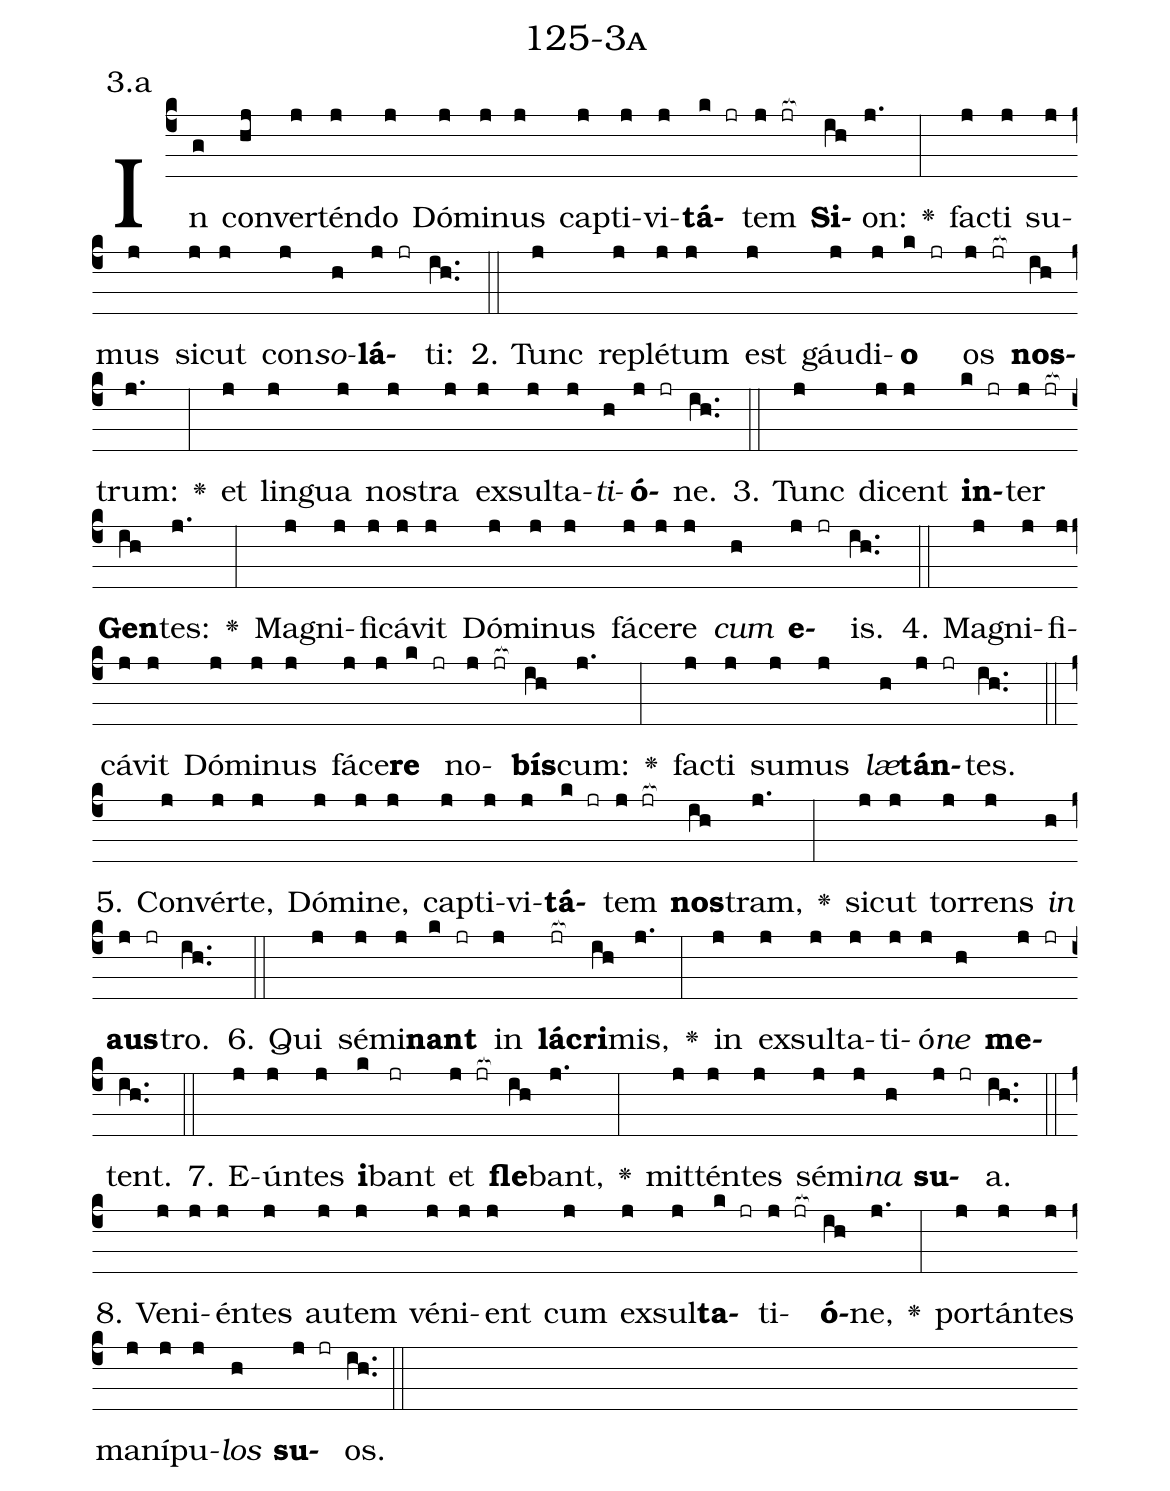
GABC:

name: 125-3a;
annotation: 3.a;
%%
(c4)In(g) con(hj)ver(j)tén(j)do(j) Dó(j)mi(j)nus(j) cap(j)ti(j)vi(j)<b>tá</b>(k jr)tem(j jr[ocb:1{]) <b>Si</b>(ih[ocb:0}])on:(j.) <v>\greheightstar</v>(:) fac(j)ti(j) su(j)mus(j) sic(j)ut(j) con(j)<i>so</i>(h)<b>lá</b>(j jr)ti:(ih..) (::)
2. Tunc(j) re(j)plé(j)tum(j) est(j) gáu(j)di(j)<b>o</b>(k jr) os(j jr[ocb:1{]) <b>nos</b>(ih[ocb:0}])trum:(j.) <v>\greheightstar</v>(:) et(j) lin(j)gua(j) nos(j)tra(j) ex(j)sul(j)ta(j)<i>ti</i>(h)<b>ó</b>(j jr)ne.(ih..) (::)
3. Tunc(j) di(j)cent(j) <b>in</b>(k jr)ter(j jr[ocb:1{]) <b>Gen</b>(ih[ocb:0}])tes:(j.) <v>\greheightstar</v>(:) Ma(j)gni(j)fi(j)cá(j)vit(j) Dó(j)mi(j)nus(j) fá(j)ce(j)re(j) <i>cum</i>(h) <b>e</b>(j jr)is.(ih..) (::)
4. Ma(j)gni(j)fi(j)cá(j)vit(j) Dó(j)mi(j)nus(j) fá(j)ce(j)<b>re</b>(k jr) no(j jr[ocb:1{])<b>bís</b>(ih[ocb:0}])cum:(j.) <v>\greheightstar</v>(:) fac(j)ti(j) su(j)mus(j) <i>læ</i>(h)<b>tán</b>(j jr)tes.(ih..) (::)
5. Con(j)vér(j)te,(j) Dó(j)mi(j)ne,(j) cap(j)ti(j)vi(j)<b>tá</b>(k jr)tem(j jr[ocb:1{]) <b>nos</b>(ih[ocb:0}])tram,(j.) <v>\greheightstar</v>(:) sic(j)ut(j) tor(j)rens(j) <i>in</i>(h) <b>aus</b>(j jr)tro.(ih..) (::)
6. Qui(j) sé(j)mi(j)<b>nant</b>(k jr) in(j) <b>lá</b>(jr[ocb:1{])<b>cri</b>(ih[ocb:0}])mis,(j.) <v>\greheightstar</v>(:) in(j) ex(j)sul(j)ta(j)ti(j)ó(j)<i>ne</i>(h) <b>me</b>(j jr)tent.(ih..) (::)
7. E(j)ún(j)tes(j) <b>i</b>(k)bant(jr) et(j jr[ocb:1{]) <b>fle</b>(ih[ocb:0}])bant,(j.) <v>\greheightstar</v>(:) mit(j)tén(j)tes(j) sé(j)mi(j)<i>na</i>(h) <b>su</b>(j jr)a.(ih..) (::)
8. Ve(j)ni(j)én(j)tes(j) au(j)tem(j) vé(j)ni(j)ent(j) cum(j) ex(j)sul(j)<b>ta</b>(k jr)ti(j jr[ocb:1{])<b>ó</b>(ih[ocb:0}])ne,(j.) <v>\greheightstar</v>(:) por(j)tán(j)tes(j) ma(j)ní(j)pu(j)<i>los</i>(h) <b>su</b>(j jr)os.(ih..) (::)
